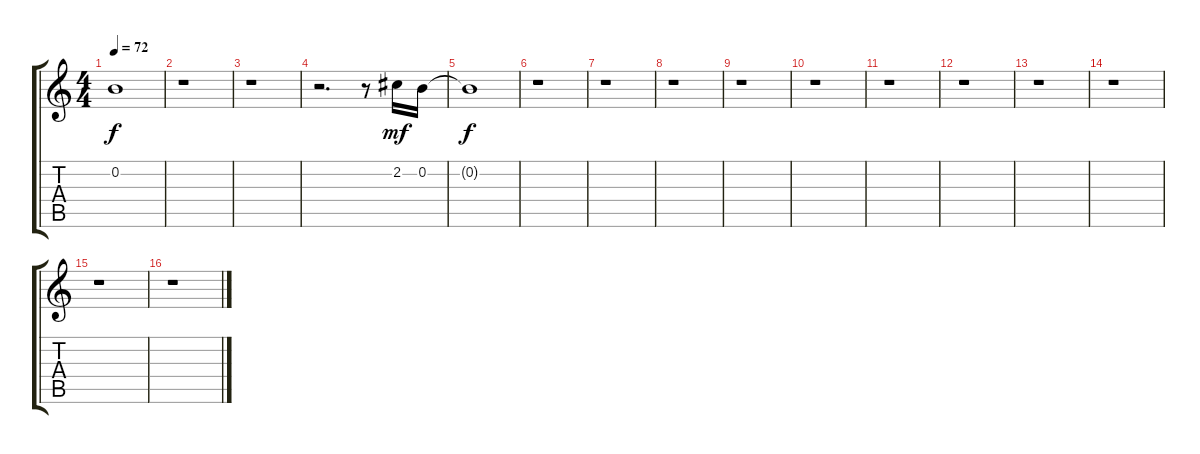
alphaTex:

\track "" {instrument acousticguitarsteel}
\staff {score tabs}
\tuning (E4 B3 G3 D3 A2 E2) {hide}
\ts (4 4)
\tempo 72
\clef g2
\ks c
0.2{t}.1{dy f} |
r.1 |
r.1 |
r.2{d} r.8 2.2.16{dy mf} 0.2.16 |
0.2{t}.1{dy f} |
r.1 |
r.1 |
r.1 |
r.1 |
r.1 |
r.1 |
r.1 |
r.1 |
r.1 |
r.1 |
r.1
